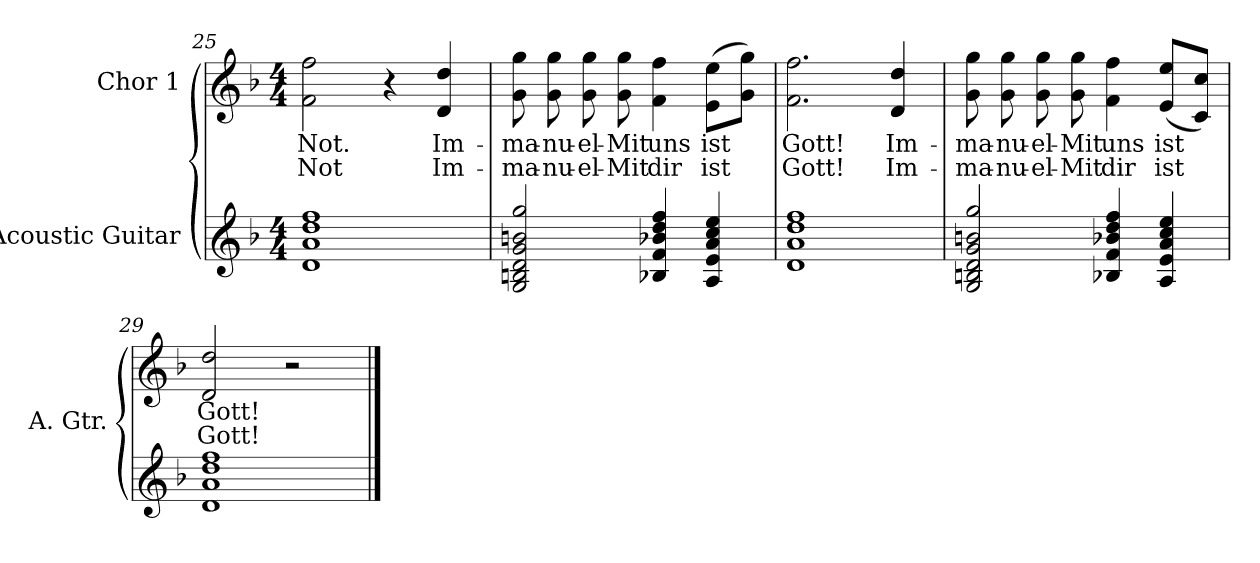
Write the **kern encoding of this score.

**kern	**kern	**text	**text
*part2	*part1	*part1	*part1
*staff2	*staff1	*staff1	*staff1
*I"Acoustic Guitar	*I"Chor 1	*	*
*I'A. Gtr.	*	*	*
*clefG2	*clefG2	*	*
*ITrd7c12	*	*	*
*k[b-]	*k[b-]	*	*
*d:	*d:	*	*
*M4/4	*M4/4	*	*
=25	=25	=25	=25
!	!	!LO:LY:b:color=#000000	!LO:LY:b:color=#000000
1Di 1Ai 1di 1fi	2fi\ 2ffi	Not.	Not
.	4r	.	.
!	!	!LO:LY:b:color=#000000	!LO:LY:b:color=#000000
.	4di/ 4ddi	Im-	Im-
=26	=26	=26	=26
!	!	!LO:LY:b:color=#000000	!LO:LY:b:color=#000000
2GGi/ 2BBni 2Di 2Gi 2Bni 2gi	8gi\ 8ggi	-ma-	-ma-
!	!	!LO:LY:b:color=#000000	!LO:LY:b:color=#000000
.	8gi\ 8ggi	-nu-	-nu-
!	!	!LO:LY:b:color=#000000	!LO:LY:b:color=#000000
.	8gi\ 8ggi	-el-	-el-
!	!	!LO:LY:b:color=#000000	!LO:LY:b:color=#000000
.	8gi\ 8ggi	-Mit	-Mit
!	!	!LO:LY:b:color=#000000	!LO:LY:b:color=#000000
4BB-Xi/ 4Fi 4B-Xi 4di 4fi	4fi\ 4ffi	uns	dir
!	!	!LO:LY:b:color=#000000	!LO:LY:b:color=#000000
4AAi/ 4Ei 4Ai 4ci 4ei	(8ei\ 8eeiL	ist	ist
.	8gi\ 8ggiJ)	.	.
!!LO:LB:g=z
=27	=27	=27	=27
!	!	!LO:LY:b:color=#000000	!LO:LY:b:color=#000000
1Di 1Ai 1di 1fi	2.fi\ 2.ffi	Gott!	Gott!
!	!	!LO:LY:b:color=#000000	!LO:LY:b:color=#000000
.	4di/ 4ddi	Im-	Im-
=28	=28	=28	=28
!	!	!LO:LY:b:color=#000000	!LO:LY:b:color=#000000
2GGi/ 2BBni 2Di 2Gi 2Bni 2gi	8gi\ 8ggi	-ma-	-ma-
!	!	!LO:LY:b:color=#000000	!LO:LY:b:color=#000000
.	8gi\ 8ggi	-nu-	-nu-
!	!	!LO:LY:b:color=#000000	!LO:LY:b:color=#000000
.	8gi\ 8ggi	-el-	-el-
!	!	!LO:LY:b:color=#000000	!LO:LY:b:color=#000000
.	8gi\ 8ggi	-Mit	-Mit
!	!	!LO:LY:b:color=#000000	!LO:LY:b:color=#000000
4BB-Xi/ 4Fi 4B-Xi 4di 4fi	4fi\ 4ffi	uns	dir
!	!	!LO:LY:b:color=#000000	!LO:LY:b:color=#000000
4AAi/ 4Ei 4Ai 4ci 4ei	(8ei/ 8eeiL	ist	ist
.	8ci/ 8cciJ)	.	.
=29	=29	=29	=29
!	!	!LO:LY:b:color=#000000	!LO:LY:b:color=#000000
1Di 1Ai 1di 1fi	2di/ 2ddi	Gott!	Gott!
.	2r	.	.
==	==	==	==
*-	*-	*-	*-
